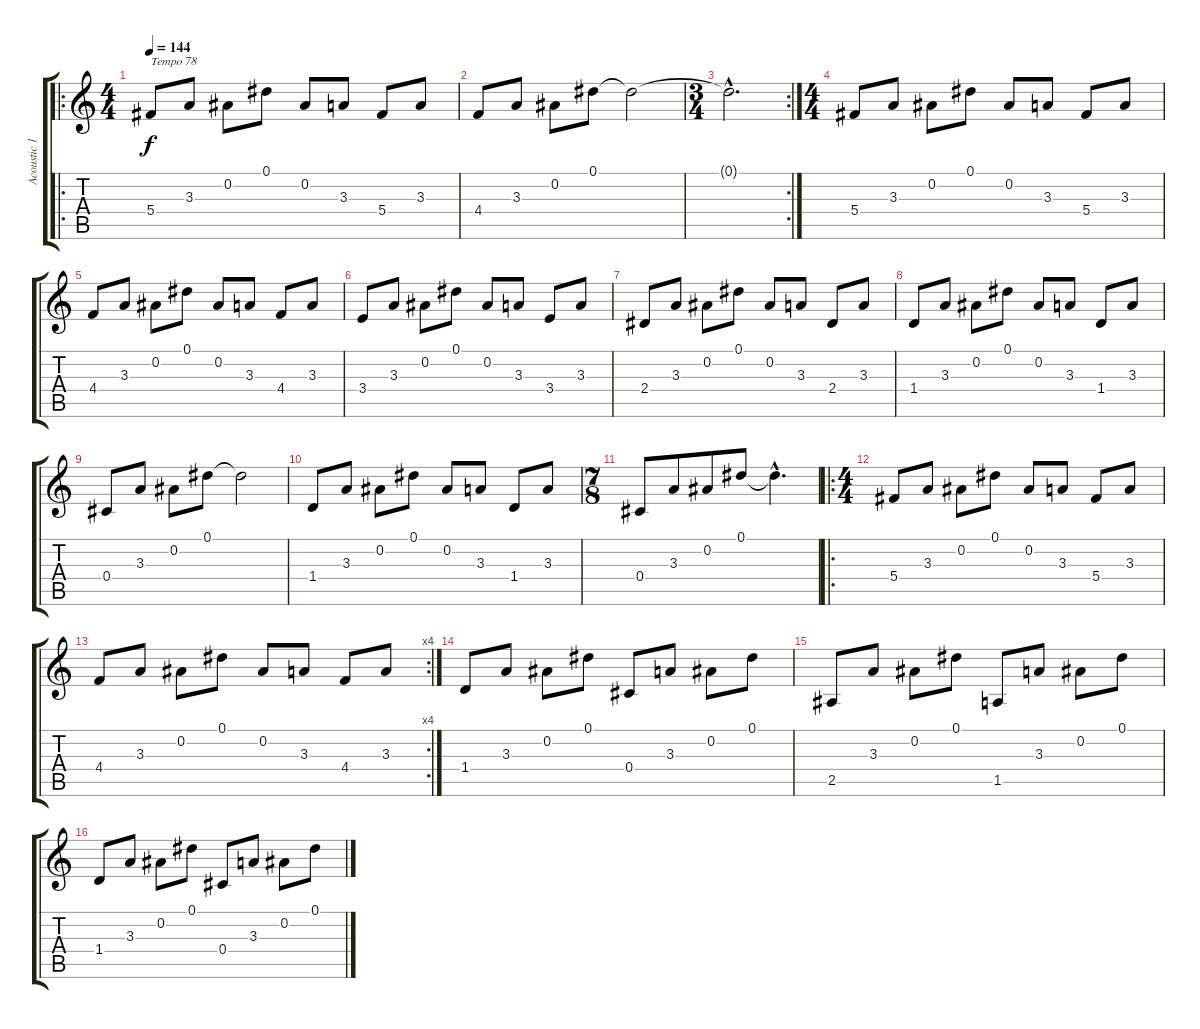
\track ("Acoustic 12 Strings" "Acoustic 1") {instrument acousticguitarsteel}
\staff {score tabs}
\tuning (Eb4 Bb3 Gb3 Db3 Ab2 Eb2) {hide}
\ro
\ts (4 4)
\tempo 144
\clef g2
\ks c
5.4.8{txt "Tempo 78" dy f instrument acousticguitarsteel} 3.3.8 0.2.8 0.1.8 0.2.8 3.3.8 5.4.8 3.3.8 |
4.4.8 3.3.8 0.2.8 0.1.8 0.1{t}.2 |
\rc 2
\ts (3 4)
0.1{hac t}.2{d} |
\ts (4 4)
5.4.8 3.3.8 0.2.8 0.1.8 0.2.8 3.3.8 5.4.8 3.3.8 |
4.4.8 3.3.8 0.2.8 0.1.8 0.2.8 3.3.8 4.4.8 3.3.8 |
3.4.8 3.3.8 0.2.8 0.1.8 0.2.8 3.3.8 3.4.8 3.3.8 |
2.4.8 3.3.8 0.2.8 0.1.8 0.2.8 3.3.8 2.4.8 3.3.8 |
1.4.8 3.3.8 0.2.8 0.1.8 0.2.8 3.3.8 1.4.8 3.3.8 |
0.4.8 3.3.8 0.2.8 0.1.8 0.1{t}.2 |
1.4.8 3.3.8 0.2.8 0.1.8 0.2.8 3.3.8 1.4.8 3.3.8 |
\ts (7 8)
0.4.8 3.3.8 0.2.8 0.1.8 0.1{hac t}.4{d} |
\ro
\ts (4 4)
5.4.8 3.3.8 0.2.8 0.1.8 0.2.8 3.3.8 5.4.8 3.3.8 |
\rc 4
4.4.8 3.3.8 0.2.8 0.1.8 0.2.8 3.3.8 4.4.8 3.3.8 |
1.4.8 3.3.8 0.2.8 0.1.8 0.4.8 3.3.8 0.2.8 0.1.8 |
2.5.8 3.3.8 0.2.8 0.1.8 1.5.8 3.3.8 0.2.8 0.1.8 |
1.4.8 3.3.8 0.2.8 0.1.8 0.4.8 3.3.8 0.2.8 0.1.8
